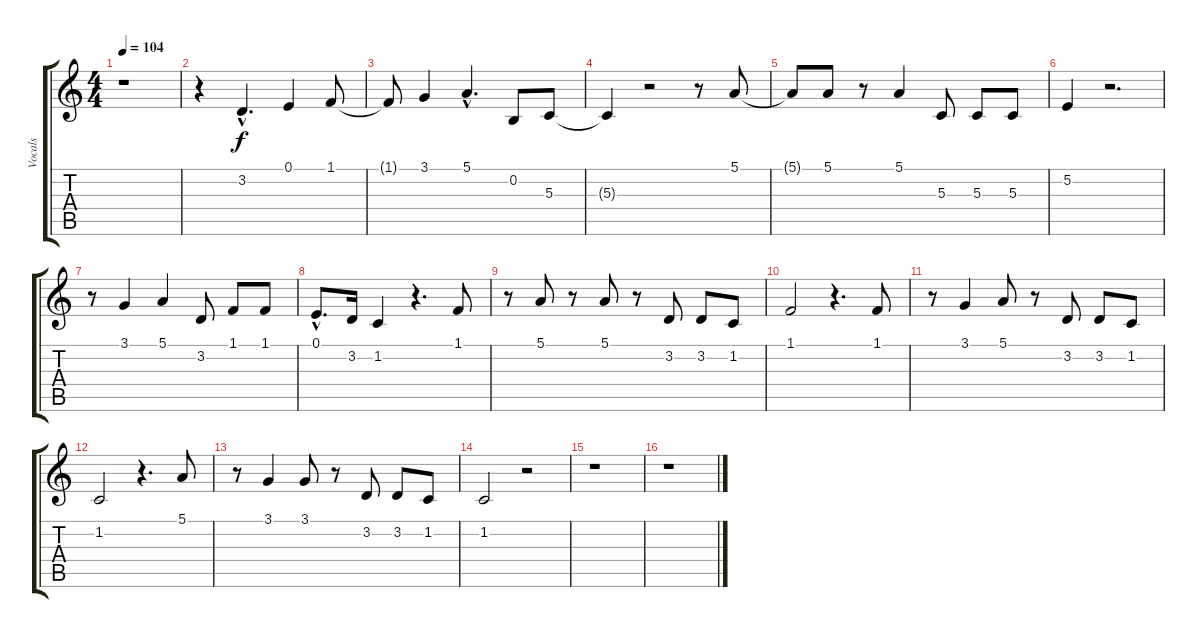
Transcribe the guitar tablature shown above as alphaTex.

\track ("Vocals" "Vocals") {instrument englishhorn}
\staff {score tabs}
\tuning (E4 B3 G3 D3 A2 E2) {hide}
\ts (4 4)
\tempo 104
\clef g2
\ks c
r.1{dy f} |
r.4 3.2{hac}.4{d} 0.1.4 1.1.8 |
1.1{t}.8 3.1.4 5.1{hac}.4{d} 0.2.8 5.3.8 |
5.3{t}.4 r.2 r.8 5.1.8 |
5.1{t}.8 5.1.8 r.8 5.1.4 5.3.8 5.3.8 5.3.8 |
5.2.4 r.2{d} |
r.8 3.1.4 5.1.4 3.2.8 1.1.8 1.1.8 |
0.1{hac}.8{d} 3.2.16 1.2.4 r.4{d} 1.1.8 |
r.8 5.1.8 r.8 5.1.8 r.8 3.2.8 3.2.8 1.2.8 |
1.1.2 r.4{d} 1.1.8 |
r.8 3.1.4 5.1.8 r.8 3.2.8 3.2.8 1.2.8 |
1.2.2 r.4{d} 5.1.8 |
r.8 3.1.4 3.1.8 r.8 3.2.8 3.2.8 1.2.8 |
1.2.2 r.2 |
r.1 |
r.1
